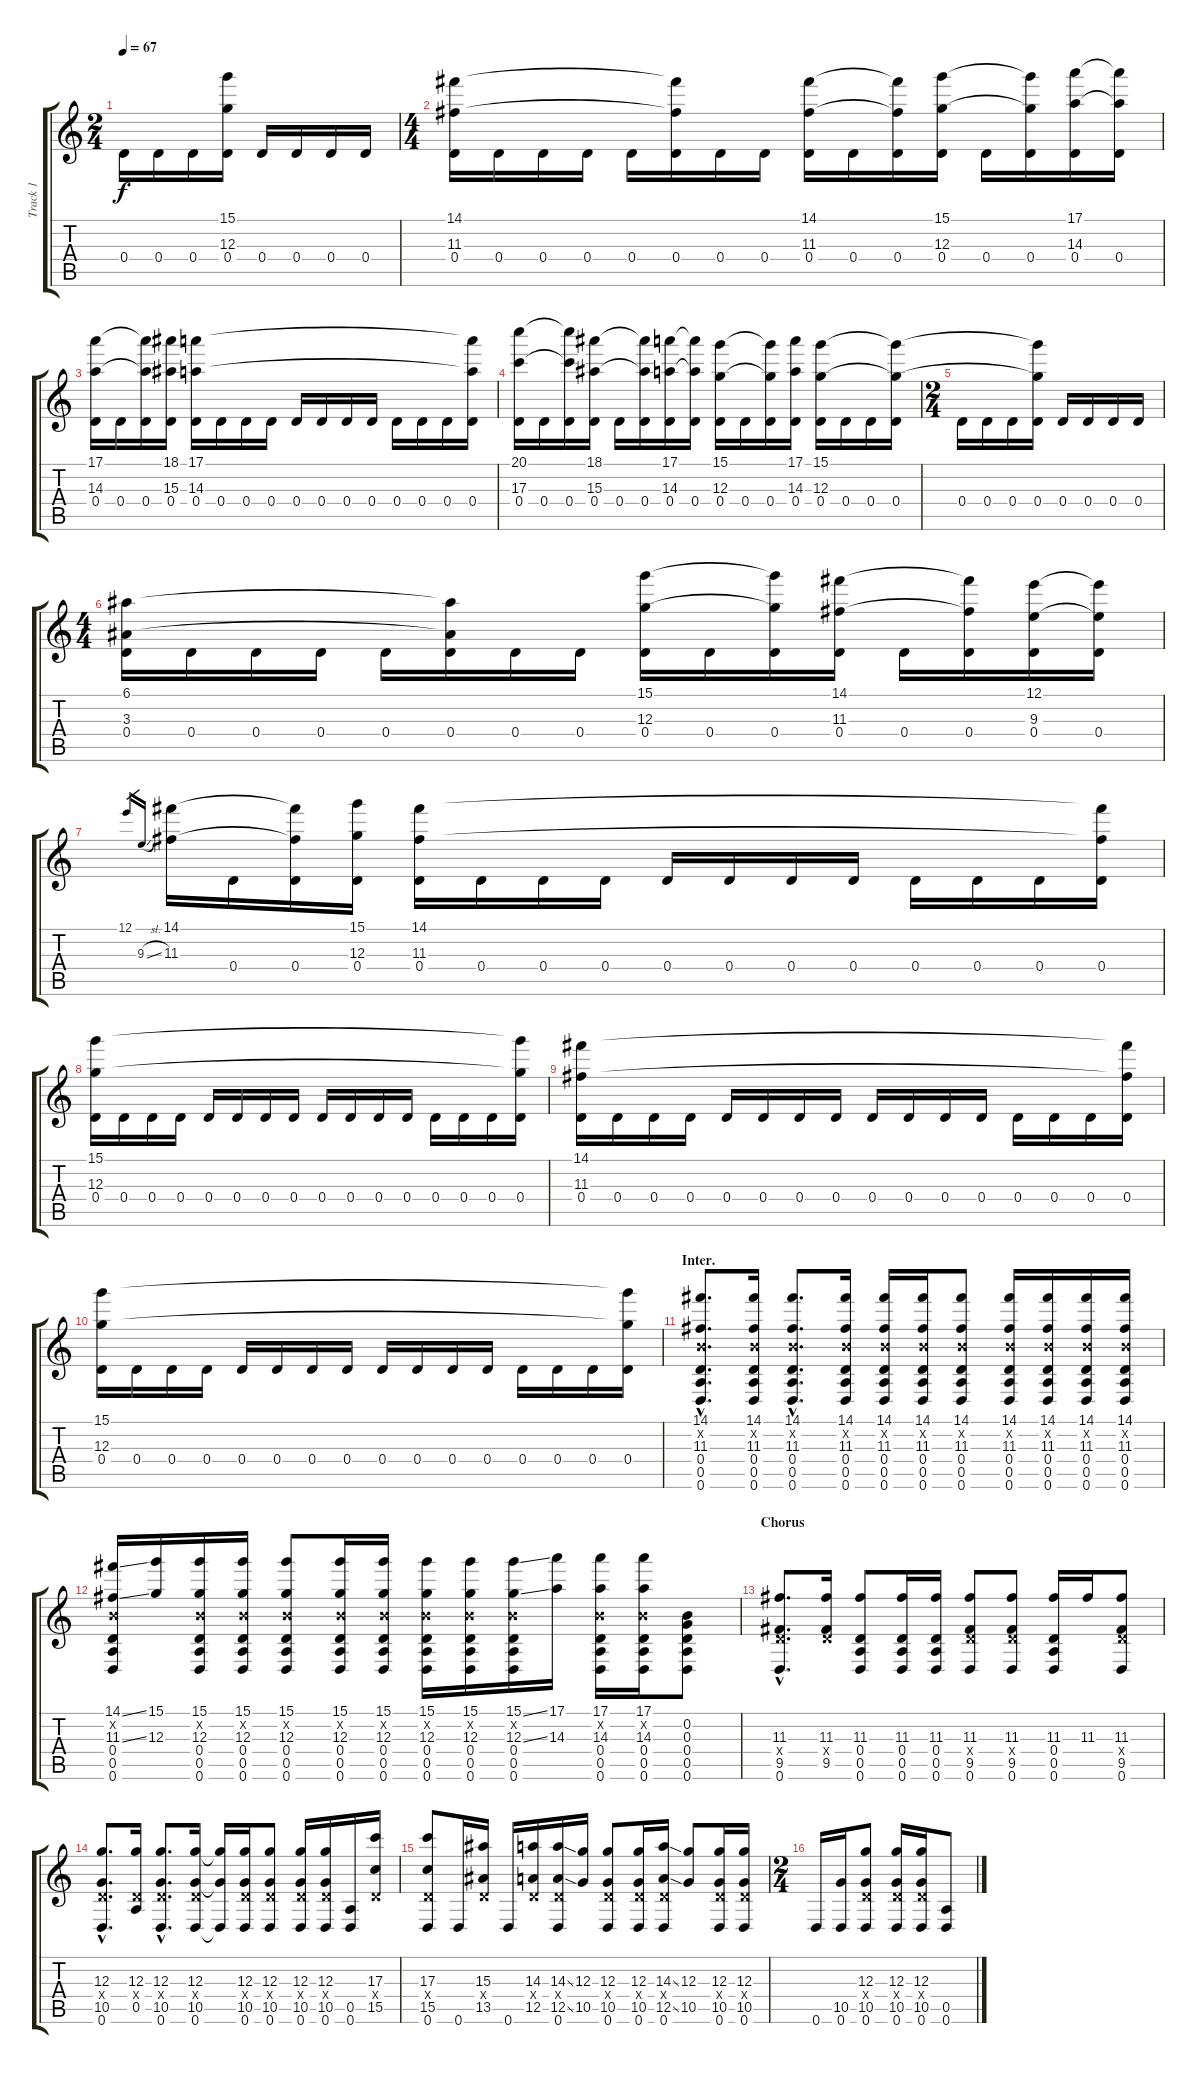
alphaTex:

\track ("Track 1" "Track 1") {instrument electricguitarclean}
\staff {score tabs}
\tuning (E4 B3 G3 D3 A2 D2) {hide}
\ts (2 4)
\tempo 67
\clef g2
\ks c
0.4.16{dy f} 0.4.16 0.4.16 (15.1{t} 12.3{t} 0.4).16 0.4.16 0.4.16 0.4.16 0.4.16 |
\ts (4 4)
(14.1 11.3 0.4).16 0.4.16 0.4.16 0.4.16 0.4.16 (14.1{t} 11.3{t} 0.4).16 0.4.16 0.4.16 (14.1 11.3 0.4).16 0.4.16 (14.1{t} 11.3{t} 0.4).16 (15.1 12.3 0.4).16 0.4.16 (15.1{t} 12.3{t} 0.4).16 (17.1 14.3 0.4).16 (17.1{t} 14.3{t} 0.4).16 |
(17.1 14.3 0.4).16 0.4.16 (17.1{t} 14.3{t} 0.4).16 (18.1 15.3 0.4).16 (17.1 14.3 0.4).16 0.4.16 0.4.16 0.4.16 0.4.16 0.4.16 0.4.16 0.4.16 0.4.16 0.4.16 0.4.16 (17.1{t} 14.3{t} 0.4).16 |
(20.1 17.3 0.4).16 0.4.16 (20.1{t} 17.3{t} 0.4).16 (18.1 15.3 0.4).16 0.4.16 (18.1{t} 15.3{t} 0.4).16 (17.1 14.3 0.4).16 (17.1{t} 14.3{t} 0.4).16 (15.1 12.3 0.4).16 0.4.16 (15.1{t} 12.3{t} 0.4).16 (17.1 14.3 0.4).16 (15.1 12.3 0.4).16 0.4.16 0.4.16 (15.1{t} 12.3{t} 0.4).16 |
\ts (2 4)
0.4.16 0.4.16 0.4.16 (15.1{t} 12.3{t} 0.4).16 0.4.16 0.4.16 0.4.16 0.4.16 |
\ts (4 4)
(6.1 3.3 0.4).16 0.4.16 0.4.16 0.4.16 0.4.16 (6.1{t} 3.3{t} 0.4).16 0.4.16 0.4.16 (15.1 12.3 0.4).16 0.4.16 (15.1{t} 12.3{t} 0.4).16 (14.1 11.3 0.4).16 0.4.16 (14.1{t} 11.3{t} 0.4).16 (12.1 9.3 0.4).16 (12.1{t} 9.3{t} 0.4).16 |
12.1.16{gr} 9.3{sl}.16{gr} (14.1 11.3).16 0.4.16 (14.1{t} 11.3{t} 0.4).16 (15.1 12.3 0.4).16 (14.1 11.3 0.4).16 0.4.16 0.4.16 0.4.16 0.4.16 0.4.16 0.4.16 0.4.16 0.4.16 0.4.16 0.4.16 (14.1{t} 11.3{t} 0.4).16 |
(15.1 12.3 0.4).16 0.4.16 0.4.16 0.4.16 0.4.16 0.4.16 0.4.16 0.4.16 0.4.16 0.4.16 0.4.16 0.4.16 0.4.16 0.4.16 0.4.16 (15.1{t} 12.3{t} 0.4).16 |
(14.1 11.3 0.4).16 0.4.16 0.4.16 0.4.16 0.4.16 0.4.16 0.4.16 0.4.16 0.4.16 0.4.16 0.4.16 0.4.16 0.4.16 0.4.16 0.4.16 (14.1{t} 11.3{t} 0.4).16 |
(15.1 12.3 0.4).16 0.4.16 0.4.16 0.4.16 0.4.16 0.4.16 0.4.16 0.4.16 0.4.16 0.4.16 0.4.16 0.4.16 0.4.16 0.4.16 0.4.16 (15.1{t} 12.3{t} 0.4).16 |
\section ("" "Inter.")
(14.1{hac} 0.2{hac x} 11.3{hac} 0.4{hac} 0.5{hac} 0.6{hac}).8{d} (14.1 0.2{x} 11.3 0.4 0.5 0.6).16 (14.1{hac} 0.2{hac x} 11.3{hac} 0.4{hac} 0.5{hac} 0.6{hac}).8{d} (14.1 0.2{x} 11.3 0.4 0.5 0.6).16 (14.1 0.2{x} 11.3 0.4 0.5 0.6).16 (14.1 0.2{x} 11.3 0.4 0.5 0.6).16 (14.1 0.2{x} 11.3 0.4 0.5 0.6).8 (14.1 0.2{x} 11.3 0.4 0.5 0.6).16 (14.1 0.2{x} 11.3 0.4 0.5 0.6).16 (14.1 0.2{x} 11.3 0.4 0.5 0.6).16 (14.1 0.2{x} 11.3 0.4 0.5 0.6).16 |
(14.1{ss} 0.2{x} 11.3{ss} 0.4 0.5 0.6).16 (15.1 12.3).16 (15.1 0.2{x} 12.3 0.4 0.5 0.6).16 (15.1 0.2{x} 12.3 0.4 0.5 0.6).16 (15.1 0.2{x} 12.3 0.4 0.5 0.6).8 (15.1 0.2{x} 12.3 0.4 0.5 0.6).16 (15.1 0.2{x} 12.3 0.4 0.5 0.6).16 (15.1 0.2{x} 12.3 0.4 0.5 0.6).16 (15.1 0.2{x} 12.3 0.4 0.5 0.6).16 (15.1{ss} 0.2{x} 12.3{ss} 0.4 0.5 0.6).16 (17.1 14.3).16 (17.1 0.2{x} 14.3 0.4 0.5 0.6).16 (17.1 0.2{x} 14.3 0.4 0.5 0.6).16 (0.2 0.3 0.4 0.5 0.6).8 |
\section ("" "Chorus")
(11.3{hac} 0.4{hac x} 9.5{hac} 0.6{hac}).8{d} (11.3 0.4{x} 9.5).16 (11.3 0.4 0.5 0.6).8 (11.3 0.4 0.5 0.6).16 (11.3 0.4 0.5 0.6).16 (11.3 0.4{x} 9.5 0.6).8 (11.3 0.4{x} 9.5 0.6).8 (11.3 0.4 0.5 0.6).16 11.3.16 (11.3 0.4{x} 9.5 0.6).8 |
(12.3{hac} 0.4{hac x} 10.5{hac} 0.6{hac}).8{d} (12.3 0.4{x} 0.5).16 (12.3{hac} 0.4{hac x} 10.5{hac} 0.6{hac}).8{d} (12.3 0.4{x} 10.5 0.6).16 (12.3{t} 10.5{t} 0.6{t}).16 (12.3 0.4{x} 10.5 0.6).16 (12.3 0.4{x} 10.5 0.6).8 (12.3 0.4{x} 10.5 0.6).16 (12.3 0.4{x} 10.5 0.6).16 (0.5 0.6).16 (17.3 0.4{x} 15.5).16 |
(17.3 0.4{x} 15.5 0.6).8 0.6.16 (15.3 0.4{x} 13.5).16 0.6.16 (14.3 0.4{x} 12.5).16 (14.3{ss} 0.4{x} 12.5{ss} 0.6).16 (12.3 10.5).16 (12.3 0.4{x} 10.5 0.6).8 (12.3 0.4{x} 10.5 0.6).16 (14.3{ss} 0.4{x} 12.5{ss} 0.6).16 (12.3 10.5).8 (12.3 0.4{x} 10.5 0.6).16 (12.3 0.4{x} 10.5 0.6).16 |
\ts (2 4)
0.6.16 (10.5 0.6).16 (12.3 0.4{x} 10.5 0.6).8 (12.3 0.4{x} 10.5 0.6).16 (12.3 0.4{x} 10.5 0.6).16 (0.5 0.6).8
